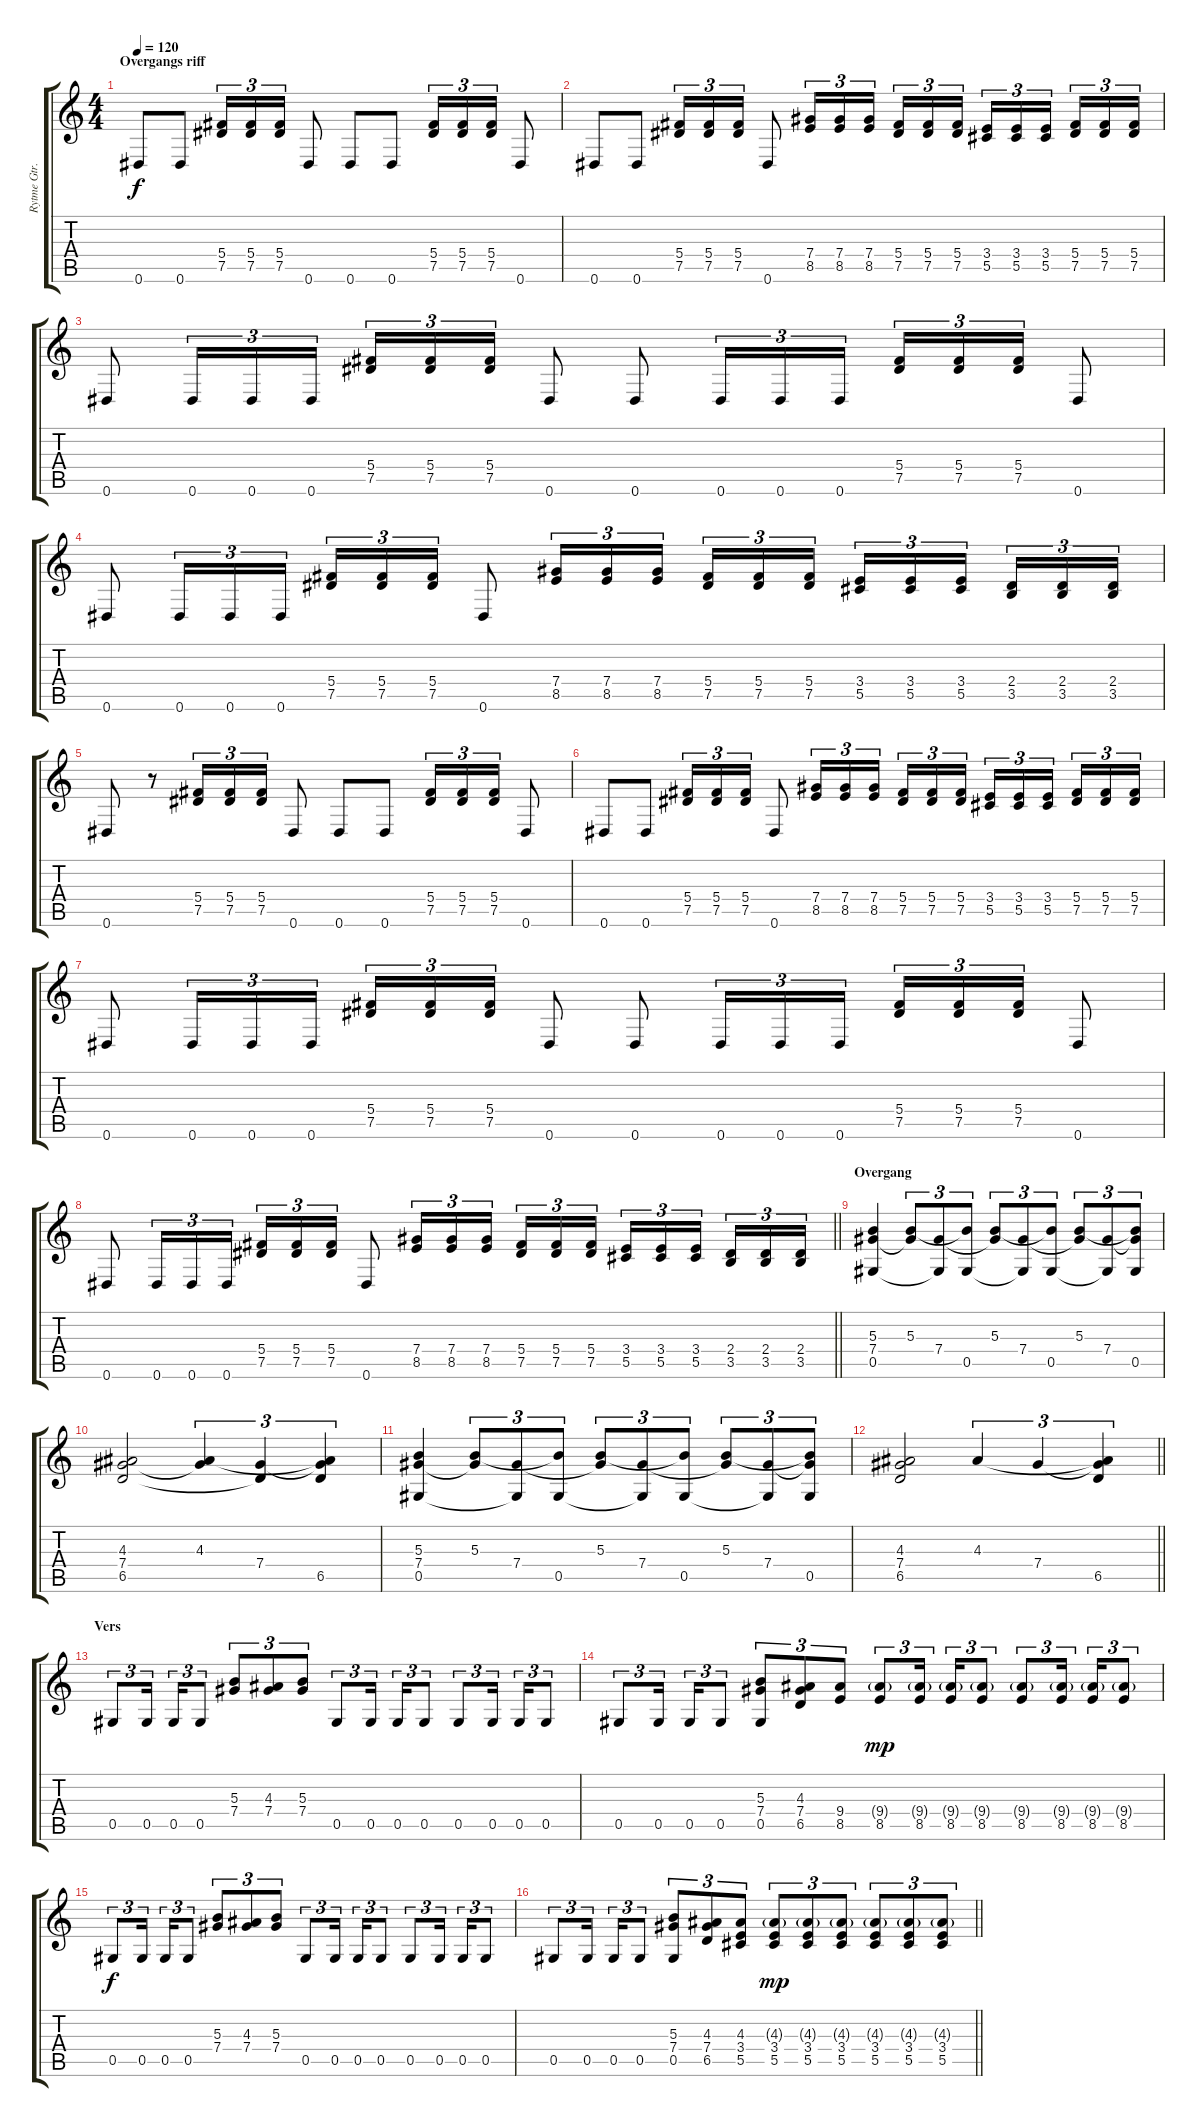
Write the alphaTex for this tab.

\track ("Rytme Gtr. 1" "Rytme Gtr.") {instrument distortionguitar}
\staff {score tabs}
\tuning (Eb4 Bb3 Gb3 Db3 Ab2 Eb2) {hide}
\ts (4 4)
\section ("" "Overgangs riff")
\tempo 120
\clef g2
\ks c
0.6.8{dy f} 0.6.8 (5.4 7.5).16{tu (3 2)} (5.4 7.5).16{tu (3 2)} (5.4 7.5).16{tu (3 2)} 0.6.8 0.6.8 0.6.8 (5.4 7.5).16{tu (3 2)} (5.4 7.5).16{tu (3 2)} (5.4 7.5).16{tu (3 2)} 0.6.8 |
0.6.8 0.6.8 (5.4 7.5).16{tu (3 2)} (5.4 7.5).16{tu (3 2)} (5.4 7.5).16{tu (3 2)} 0.6.8 (7.4 8.5).16{tu (3 2)} (7.4 8.5).16{tu (3 2)} (7.4 8.5).16{tu (3 2) beam splitsecondary} (5.4 7.5).16{tu (3 2)} (5.4 7.5).16{tu (3 2)} (5.4 7.5).16{tu (3 2)} (3.4 5.5).16{tu (3 2)} (3.4 5.5).16{tu (3 2)} (3.4 5.5).16{tu (3 2) beam splitsecondary} (5.4 7.5).16{tu (3 2)} (5.4 7.5).16{tu (3 2)} (5.4 7.5).16{tu (3 2)} |
0.6.8 0.6.16{tu (3 2)} 0.6.16{tu (3 2)} 0.6.16{tu (3 2)} (5.4 7.5).16{tu (3 2)} (5.4 7.5).16{tu (3 2)} (5.4 7.5).16{tu (3 2)} 0.6.8 0.6.8 0.6.16{tu (3 2)} 0.6.16{tu (3 2)} 0.6.16{tu (3 2)} (5.4 7.5).16{tu (3 2)} (5.4 7.5).16{tu (3 2)} (5.4 7.5).16{tu (3 2)} 0.6.8 |
0.6.8 0.6.16{tu (3 2)} 0.6.16{tu (3 2)} 0.6.16{tu (3 2)} (5.4 7.5).16{tu (3 2)} (5.4 7.5).16{tu (3 2)} (5.4 7.5).16{tu (3 2)} 0.6.8 (7.4 8.5).16{tu (3 2)} (7.4 8.5).16{tu (3 2)} (7.4 8.5).16{tu (3 2) beam splitsecondary} (5.4 7.5).16{tu (3 2)} (5.4 7.5).16{tu (3 2)} (5.4 7.5).16{tu (3 2)} (3.4 5.5).16{tu (3 2)} (3.4 5.5).16{tu (3 2)} (3.4 5.5).16{tu (3 2) beam splitsecondary} (2.4 3.5).16{tu (3 2)} (2.4 3.5).16{tu (3 2)} (2.4 3.5).16{tu (3 2)} |
0.6.8 r.8 (5.4 7.5).16{tu (3 2)} (5.4 7.5).16{tu (3 2)} (5.4 7.5).16{tu (3 2)} 0.6.8 0.6.8 0.6.8 (5.4 7.5).16{tu (3 2)} (5.4 7.5).16{tu (3 2)} (5.4 7.5).16{tu (3 2)} 0.6.8 |
0.6.8 0.6.8 (5.4 7.5).16{tu (3 2)} (5.4 7.5).16{tu (3 2)} (5.4 7.5).16{tu (3 2)} 0.6.8 (7.4 8.5).16{tu (3 2)} (7.4 8.5).16{tu (3 2)} (7.4 8.5).16{tu (3 2) beam splitsecondary} (5.4 7.5).16{tu (3 2)} (5.4 7.5).16{tu (3 2)} (5.4 7.5).16{tu (3 2)} (3.4 5.5).16{tu (3 2)} (3.4 5.5).16{tu (3 2)} (3.4 5.5).16{tu (3 2) beam splitsecondary} (5.4 7.5).16{tu (3 2)} (5.4 7.5).16{tu (3 2)} (5.4 7.5).16{tu (3 2)} |
0.6.8 0.6.16{tu (3 2)} 0.6.16{tu (3 2)} 0.6.16{tu (3 2)} (5.4 7.5).16{tu (3 2)} (5.4 7.5).16{tu (3 2)} (5.4 7.5).16{tu (3 2)} 0.6.8 0.6.8 0.6.16{tu (3 2)} 0.6.16{tu (3 2)} 0.6.16{tu (3 2)} (5.4 7.5).16{tu (3 2)} (5.4 7.5).16{tu (3 2)} (5.4 7.5).16{tu (3 2)} 0.6.8 |
\barLineRight lightlight
0.6.8 0.6.16{tu (3 2)} 0.6.16{tu (3 2)} 0.6.16{tu (3 2)} (5.4 7.5).16{tu (3 2)} (5.4 7.5).16{tu (3 2)} (5.4 7.5).16{tu (3 2)} 0.6.8 (7.4 8.5).16{tu (3 2)} (7.4 8.5).16{tu (3 2)} (7.4 8.5).16{tu (3 2) beam splitsecondary} (5.4 7.5).16{tu (3 2)} (5.4 7.5).16{tu (3 2)} (5.4 7.5).16{tu (3 2)} (3.4 5.5).16{tu (3 2)} (3.4 5.5).16{tu (3 2)} (3.4 5.5).16{tu (3 2) beam splitsecondary} (2.4 3.5).16{tu (3 2)} (2.4 3.5).16{tu (3 2)} (2.4 3.5).16{tu (3 2)} |
\section ("" "Overgang")
(5.3 7.4 0.5).4 (5.3 7.4{t}).8{tu (3 2)} (7.4 0.5{t}).8{tu (3 2)} (5.3{t} 0.5).8{tu (3 2)} (5.3 7.4{t}).8{tu (3 2)} (7.4 0.5{t}).8{tu (3 2)} (5.3{t} 0.5).8{tu (3 2)} (5.3 7.4{t}).8{tu (3 2)} (7.4 0.5{t}).8{tu (3 2)} (5.3{t} 7.4{t} 0.5).8{tu (3 2)} |
(4.3 7.4 6.5).2 (4.3 7.4{t}).4{tu (3 2)} (7.4 6.5{t}).4{tu (3 2)} (4.3{t} 7.4{t} 6.5).4{tu (3 2)} |
(5.3 7.4 0.5).4 (5.3 7.4{t}).8{tu (3 2)} (7.4 0.5{t}).8{tu (3 2)} (5.3{t} 0.5).8{tu (3 2)} (5.3 7.4{t}).8{tu (3 2)} (7.4 0.5{t}).8{tu (3 2)} (5.3{t} 0.5).8{tu (3 2)} (5.3 7.4{t}).8{tu (3 2)} (7.4 0.5{t}).8{tu (3 2)} (5.3{t} 7.4{t} 0.5).8{tu (3 2)} |
\barLineRight lightlight
(4.3 7.4 6.5).2 4.3.4{tu (3 2)} 7.4.4{tu (3 2)} (4.3{t} 7.4{t} 6.5).4{tu (3 2)} |
\section ("" "Vers")
0.5.8{tu (3 2)} 0.5.16{tu (3 2) beam splitsecondary} 0.5.16{tu (3 2)} 0.5.8{tu (3 2)} (5.3 7.4).8{tu (3 2)} (4.3 7.4).8{tu (3 2)} (5.3 7.4).8{tu (3 2)} 0.5.8{tu (3 2)} 0.5.16{tu (3 2) beam splitsecondary} 0.5.16{tu (3 2)} 0.5.8{tu (3 2)} 0.5.8{tu (3 2)} 0.5.16{tu (3 2) beam splitsecondary} 0.5.16{tu (3 2)} 0.5.8{tu (3 2)} |
0.5.8{tu (3 2)} 0.5.16{tu (3 2) beam splitsecondary} 0.5.16{tu (3 2)} 0.5.8{tu (3 2)} (5.3 7.4 0.5).8{tu (3 2)} (4.3 7.4 6.5).8{tu (3 2)} (9.4 8.5).8{tu (3 2)} (9.4{g} 8.5).8{tu (3 2) dy mp} (9.4{g} 8.5).16{tu (3 2) beam splitsecondary} (9.4{g} 8.5).16{tu (3 2)} (9.4{g} 8.5).8{tu (3 2)} (9.4{g} 8.5).8{tu (3 2)} (9.4{g} 8.5).16{tu (3 2) beam splitsecondary} (9.4{g} 8.5).16{tu (3 2)} (9.4{g} 8.5).8{tu (3 2)} |
0.5.8{tu (3 2) dy f} 0.5.16{tu (3 2) beam splitsecondary} 0.5.16{tu (3 2)} 0.5.8{tu (3 2)} (5.3 7.4).8{tu (3 2)} (4.3 7.4).8{tu (3 2)} (5.3 7.4).8{tu (3 2)} 0.5.8{tu (3 2)} 0.5.16{tu (3 2) beam splitsecondary} 0.5.16{tu (3 2)} 0.5.8{tu (3 2)} 0.5.8{tu (3 2)} 0.5.16{tu (3 2) beam splitsecondary} 0.5.16{tu (3 2)} 0.5.8{tu (3 2)} |
\barLineRight lightlight
0.5.8{tu (3 2)} 0.5.16{tu (3 2) beam splitsecondary} 0.5.16{tu (3 2)} 0.5.8{tu (3 2)} (5.3 7.4 0.5).8{tu (3 2)} (4.3 7.4 6.5).8{tu (3 2)} (4.3 3.4 5.5).8{tu (3 2)} (4.3{g} 3.4 5.5).8{tu (3 2) dy mp} (4.3{g} 3.4 5.5).8{tu (3 2)} (4.3{g} 3.4 5.5).8{tu (3 2)} (4.3{g} 3.4 5.5).8{tu (3 2)} (4.3{g} 3.4 5.5).8{tu (3 2)} (4.3{g} 3.4 5.5).8{tu (3 2)}
